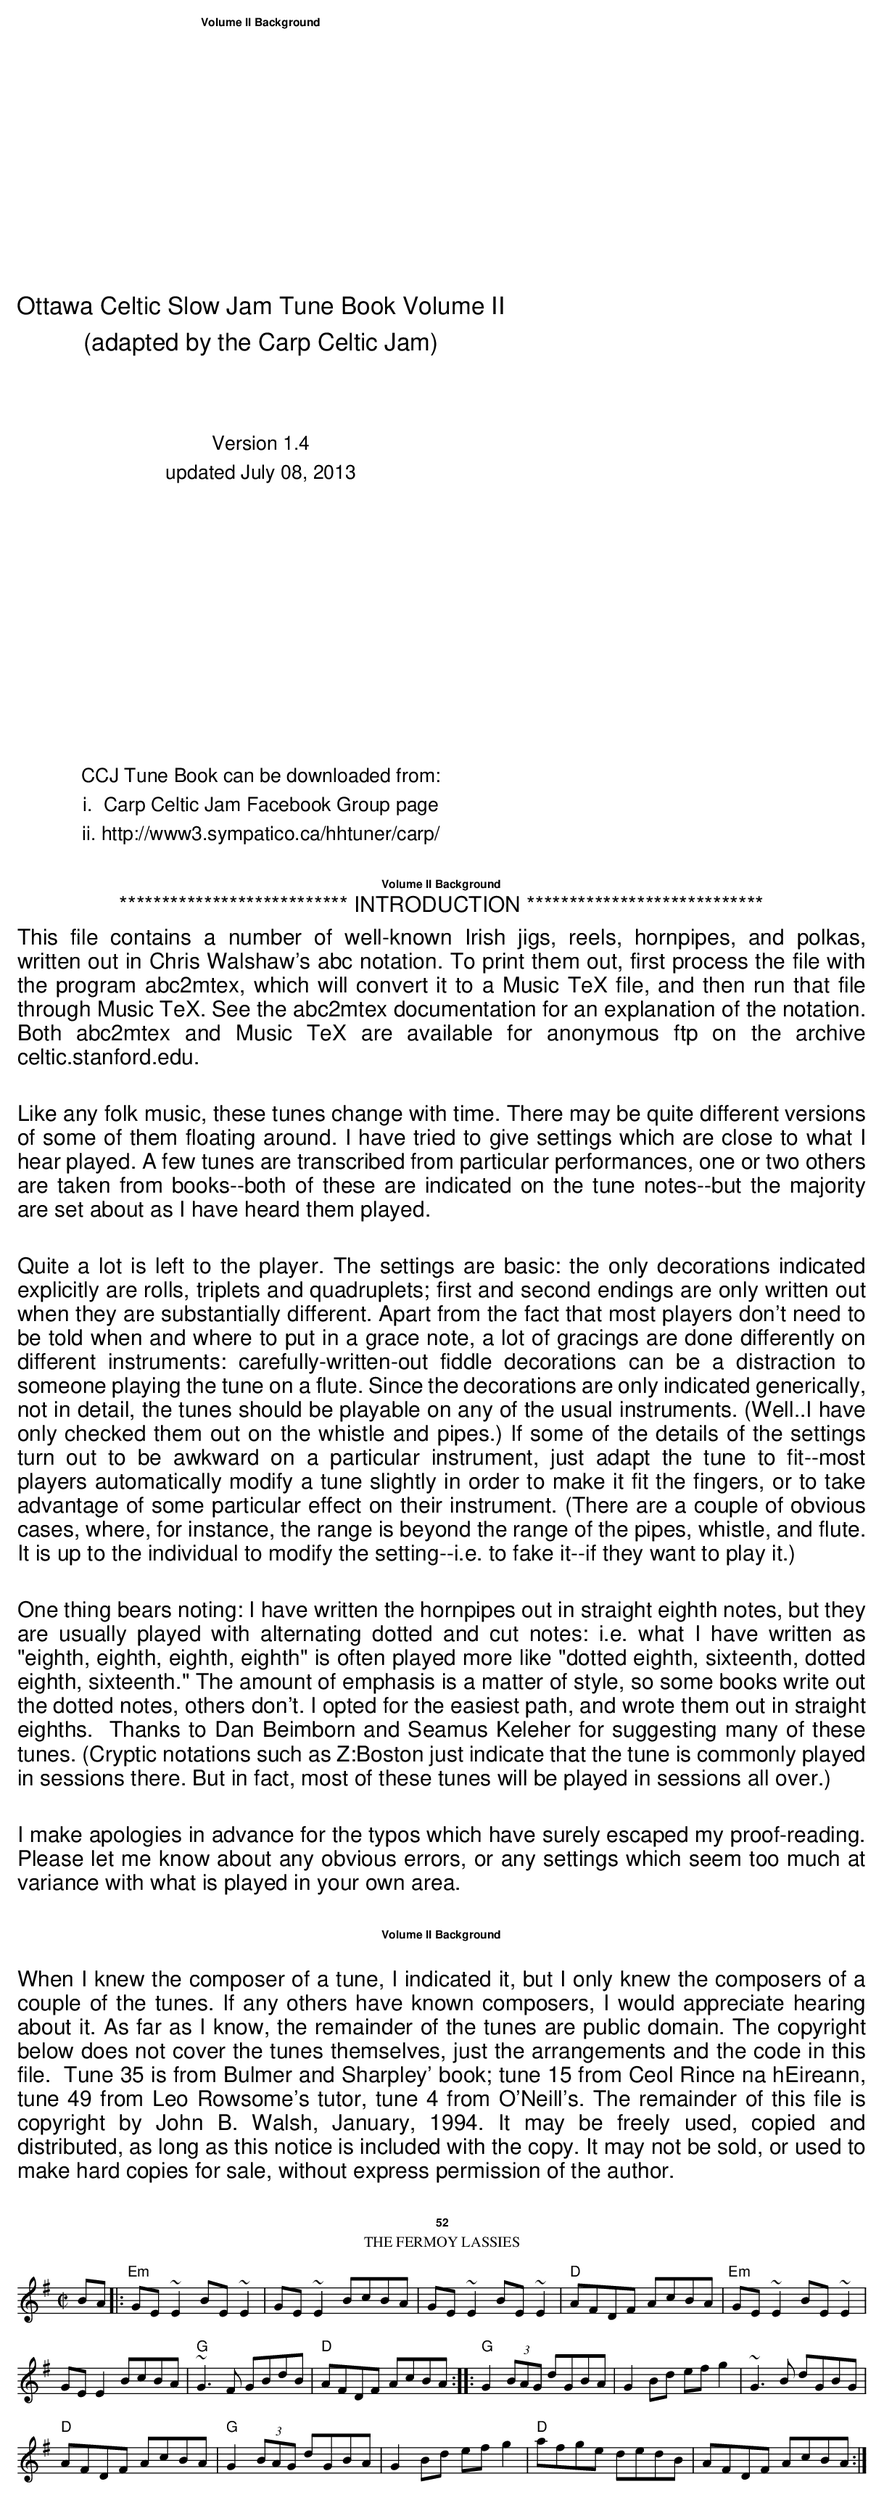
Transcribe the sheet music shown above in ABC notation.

X:1
T:The Fermoy Lassies
M:C|
L:1/8
K:Emin
BA|:"Em"GE ~E2 BE ~E2|GE ~E2 BcBA|GE ~E2 BE ~E2|\
"D"AFDF AcBA|"Em"GE ~E2 BE ~E2|
GE E2 BcBA|"G"~G3 F GBdB|"D"AFDF AcBA::\
"G"G2 (3BAG dGBA|G2 Bd ef g2|~G3 B dGBG|
"D"AFDF AcBA|"G"G2 (3BAG dGBA|G2 Bd ef g2|\
"D"afge dedB|AFDF AcBA:|
